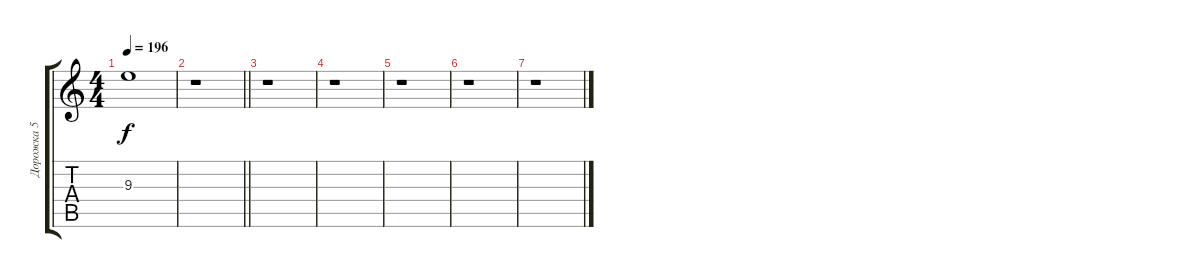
\track ("Дорожка 5" "Дорожка 5") {instrument distortionguitar}
\staff {score tabs}
\tuning (E4 B3 G3 D3 A2 E2) {hide}
\ts (4 4)
\tempo 196
\clef g2
\ks c
9.3{t}.1{dy f} |
\barLineRight lightlight
r.1 |
r.1 |
r.1 |
r.1 |
r.1 |
r.1
